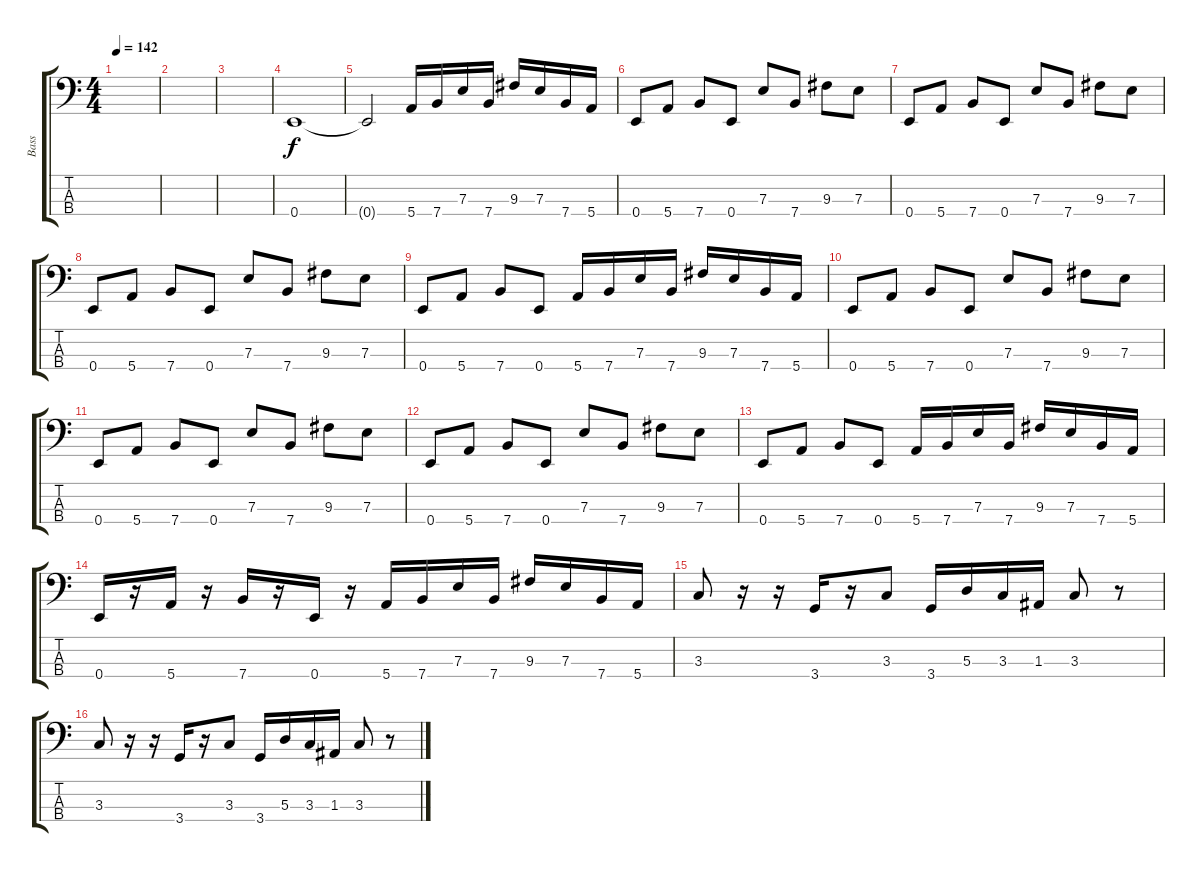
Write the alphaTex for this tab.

\track ("Bass" "Bass") {instrument electricbassfinger}
\staff {score tabs}
\tuning (G2 D2 A1 E1) {hide}
\ts (4 4)
\tempo 142
\clef f4
\ks c
|
|
|
0.4.1 |
0.4{t}.2 5.4.16 7.4.16 7.3.16 7.4.16 9.3.16 7.3.16 7.4.16 5.4.16 |
0.4.8 5.4.8 7.4.8 0.4.8 7.3.8 7.4.8 9.3.8 7.3.8 |
0.4.8 5.4.8 7.4.8 0.4.8 7.3.8 7.4.8 9.3.8 7.3.8 |
0.4.8 5.4.8 7.4.8 0.4.8 7.3.8 7.4.8 9.3.8 7.3.8 |
0.4.8 5.4.8 7.4.8 0.4.8 5.4.16 7.4.16 7.3.16 7.4.16 9.3.16 7.3.16 7.4.16 5.4.16 |
0.4.8 5.4.8 7.4.8 0.4.8 7.3.8 7.4.8 9.3.8 7.3.8 |
0.4.8 5.4.8 7.4.8 0.4.8 7.3.8 7.4.8 9.3.8 7.3.8 |
0.4.8 5.4.8 7.4.8 0.4.8 7.3.8 7.4.8 9.3.8 7.3.8 |
0.4.8 5.4.8 7.4.8 0.4.8 5.4.16 7.4.16 7.3.16 7.4.16 9.3.16 7.3.16 7.4.16 5.4.16 |
0.4.16 r.16 5.4.16 r.16 7.4.16 r.16 0.4.16 r.16 5.4.16 7.4.16 7.3.16 7.4.16 9.3.16 7.3.16 7.4.16 5.4.16 |
3.3.8 r.16 r.16 3.4.16 r.16 3.3.8 3.4.16 5.3.16 3.3.16 1.3.16 3.3.8 r.8 |
3.3.8 r.16 r.16 3.4.16 r.16 3.3.8 3.4.16 5.3.16 3.3.16 1.3.16 3.3.8 r.8
